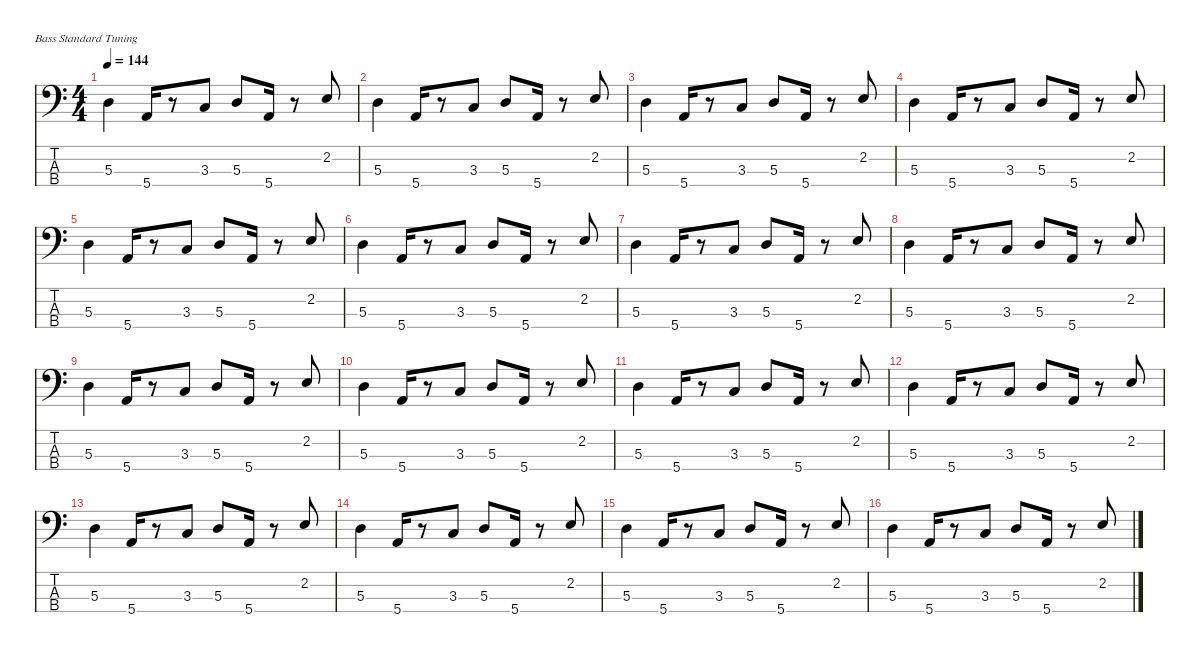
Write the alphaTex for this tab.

\defaultSystemsLayout 4
\hideDynamics
\bracketExtendMode nobrackets
\singleTrackTrackNamePolicy hidden
\multiTrackTrackNamePolicy hidden
\firstSystemTrackNameMode fullname
\firstSystemTrackNameOrientation horizontal
\otherSystemsTrackNameOrientation horizontal
\track ("Bajo" "el.bs.") {instrument electricbassfinger}
\staff {score tabs}
\tuning (G2 D2 A1 E1)
\ts (4 4)
\tempo 144
\clef f4
\ks c
5.3.4{dy f beam Down} 5.4.16{beam Up} r.8{beam Up} 3.3.8{beam Up} 5.3.8{beam Up} 5.4.16{beam Up} r.8{beam Up} 2.2.8{beam Down} |
5.3.4{beam Down} 5.4.16{beam Up} r.8{beam Up} 3.3.8{beam Up} 5.3.8{beam Up} 5.4.16{beam Up} r.8{beam Up} 2.2.8{beam Down} |
5.3.4{beam Down} 5.4.16{beam Up} r.8{beam Up} 3.3.8{beam Up} 5.3.8{beam Up} 5.4.16{beam Up} r.8{beam Up} 2.2.8{beam Down} |
5.3.4{beam Down} 5.4.16{beam Up} r.8{beam Up} 3.3.8{beam Up} 5.3.8{beam Up} 5.4.16{beam Up} r.8{beam Up} 2.2.8{beam Down} |
5.3.4{beam Down} 5.4.16{beam Up} r.8{beam Up} 3.3.8{beam Up} 5.3.8{beam Up} 5.4.16{beam Up} r.8{beam Up} 2.2.8{beam Down} |
5.3.4{beam Down} 5.4.16{beam Up} r.8{beam Up} 3.3.8{beam Up} 5.3.8{beam Up} 5.4.16{beam Up} r.8{beam Up} 2.2.8{beam Down} |
5.3.4{beam Down} 5.4.16{beam Up} r.8{beam Up} 3.3.8{beam Up} 5.3.8{beam Up} 5.4.16{beam Up} r.8{beam Up} 2.2.8{beam Down} |
5.3.4{beam Down} 5.4.16{beam Up} r.8{beam Up} 3.3.8{beam Up} 5.3.8{beam Up} 5.4.16{beam Up} r.8{beam Up} 2.2.8{beam Down} |
5.3.4{beam Down} 5.4.16{beam Up} r.8{beam Up} 3.3.8{beam Up} 5.3.8{beam Up} 5.4.16{beam Up} r.8{beam Up} 2.2.8{beam Down} |
5.3.4{beam Down} 5.4.16{beam Up} r.8{beam Up} 3.3.8{beam Up} 5.3.8{beam Up} 5.4.16{beam Up} r.8{beam Up} 2.2.8{beam Down} |
5.3.4{beam Down} 5.4.16{beam Up} r.8{beam Up} 3.3.8{beam Up} 5.3.8{beam Up} 5.4.16{beam Up} r.8{beam Up} 2.2.8{beam Down} |
5.3.4{beam Down} 5.4.16{beam Up} r.8{beam Up} 3.3.8{beam Up} 5.3.8{beam Up} 5.4.16{beam Up} r.8{beam Up} 2.2.8{beam Down} |
5.3.4{beam Down} 5.4.16{beam Up} r.8{beam Up} 3.3.8{beam Up} 5.3.8{beam Up} 5.4.16{beam Up} r.8{beam Up} 2.2.8{beam Down} |
5.3.4{beam Down} 5.4.16{beam Up} r.8{beam Up} 3.3.8{beam Up} 5.3.8{beam Up} 5.4.16{beam Up} r.8{beam Up} 2.2.8{beam Down} |
5.3.4{beam Down} 5.4.16{beam Up} r.8{beam Up} 3.3.8{beam Up} 5.3.8{beam Up} 5.4.16{beam Up} r.8{beam Up} 2.2.8{beam Down} |
5.3.4{beam Down} 5.4.16{beam Up} r.8{beam Up} 3.3.8{beam Up} 5.3.8{beam Up} 5.4.16{beam Up} r.8{beam Up} 2.2.8{beam Down}
